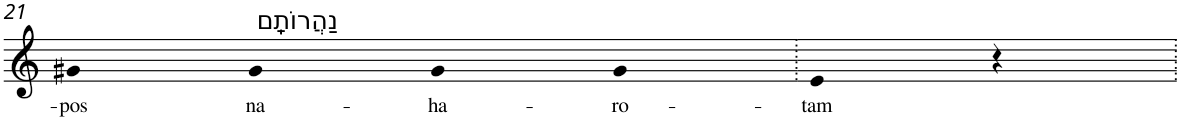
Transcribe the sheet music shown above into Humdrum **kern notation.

**kern	**text
*part1	*part1
*staff1	*staff1
*I"Piano	*
*I'Pno	*
!!LO:PB:g=z
*clefG2	*
*k[]	*
=21	=21
!	!LO:LY:b
4g#X	-pos
!LO:TX:a:t=נַהֲרוֹתָֽם	!
!	!LO:LY:b
4g#	na-
!	!LO:LY:b
4g#	-ha-
!	!LO:LY:b
4g#	-ro-
=22.	=22.
!	!LO:LY:b
4e	-tam
4r	.
=.	=.
*-	*-
